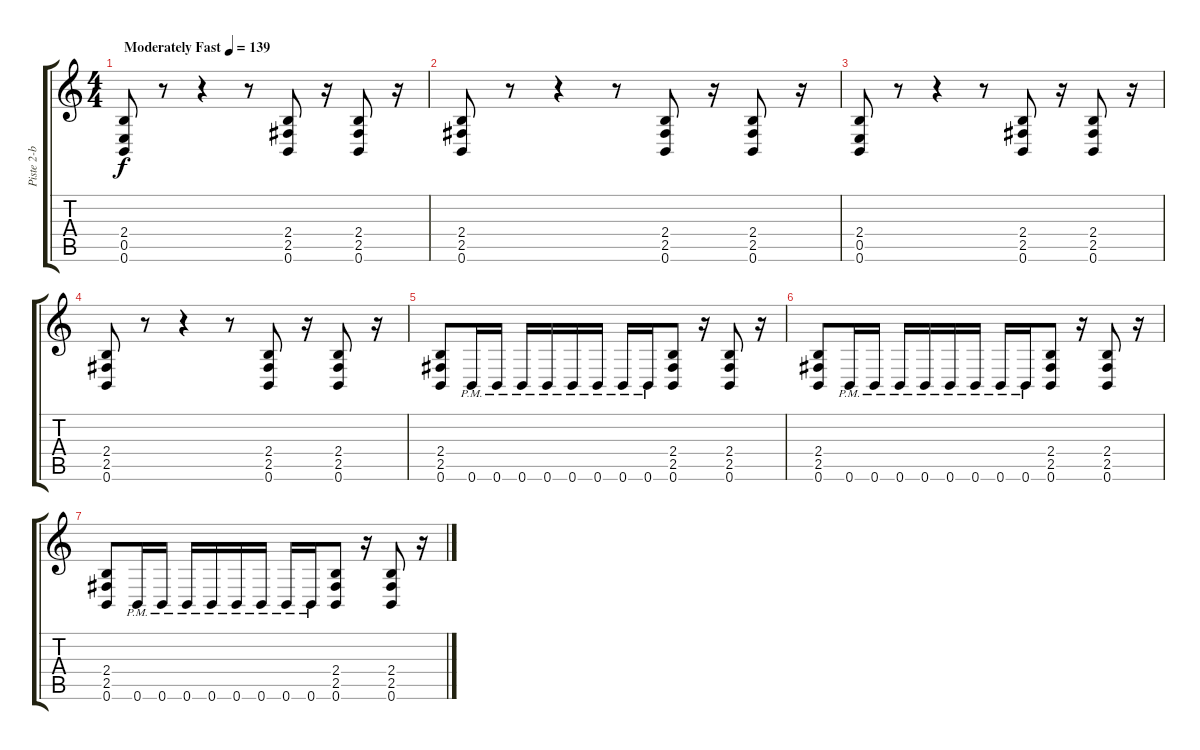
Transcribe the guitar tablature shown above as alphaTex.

\track ("Piste 2-b" "Piste 2-b") {instrument distortionguitar}
\staff {score tabs}
\tuning (B3 Gb3 D3 A2 E2 B1) {hide}
\ts (4 4)
\tempo (139 "Moderately Fast")
\clef g2
\ks c
(2.4 0.5 0.6).8{dy f instrument distortionguitar} r.8 r.4 r.8 (2.4 2.5 0.6).8 r.16 (2.4 2.5 0.6).8 r.16 |
(2.4 2.5 0.6).8 r.8 r.4 r.8 (2.4 2.5 0.6).8 r.16 (2.4 2.5 0.6).8 r.16 |
(2.4 0.5 0.6).8 r.8 r.4 r.8 (2.4 2.5 0.6).8 r.16 (2.4 2.5 0.6).8 r.16 |
(2.4 2.5 0.6).8 r.8 r.4 r.8 (2.4 2.5 0.6).8 r.16 (2.4 2.5 0.6).8 r.16 |
(2.4 2.5 0.6).8 0.6{pm}.16 0.6{pm}.16 0.6{pm}.16 0.6{pm}.16 0.6{pm}.16 0.6{pm}.16 0.6{pm}.16 0.6{pm}.16 (2.4 2.5 0.6).8 r.16 (2.4 2.5 0.6).8 r.16 |
(2.4 2.5 0.6).8 0.6{pm}.16 0.6{pm}.16 0.6{pm}.16 0.6{pm}.16 0.6{pm}.16 0.6{pm}.16 0.6{pm}.16 0.6{pm}.16 (2.4 2.5 0.6).8 r.16 (2.4 2.5 0.6).8 r.16 |
(2.4 2.5 0.6).8 0.6{pm}.16 0.6{pm}.16 0.6{pm}.16 0.6{pm}.16 0.6{pm}.16 0.6{pm}.16 0.6{pm}.16 0.6{pm}.16 (2.4 2.5 0.6).8 r.16 (2.4 2.5 0.6).8 r.16
